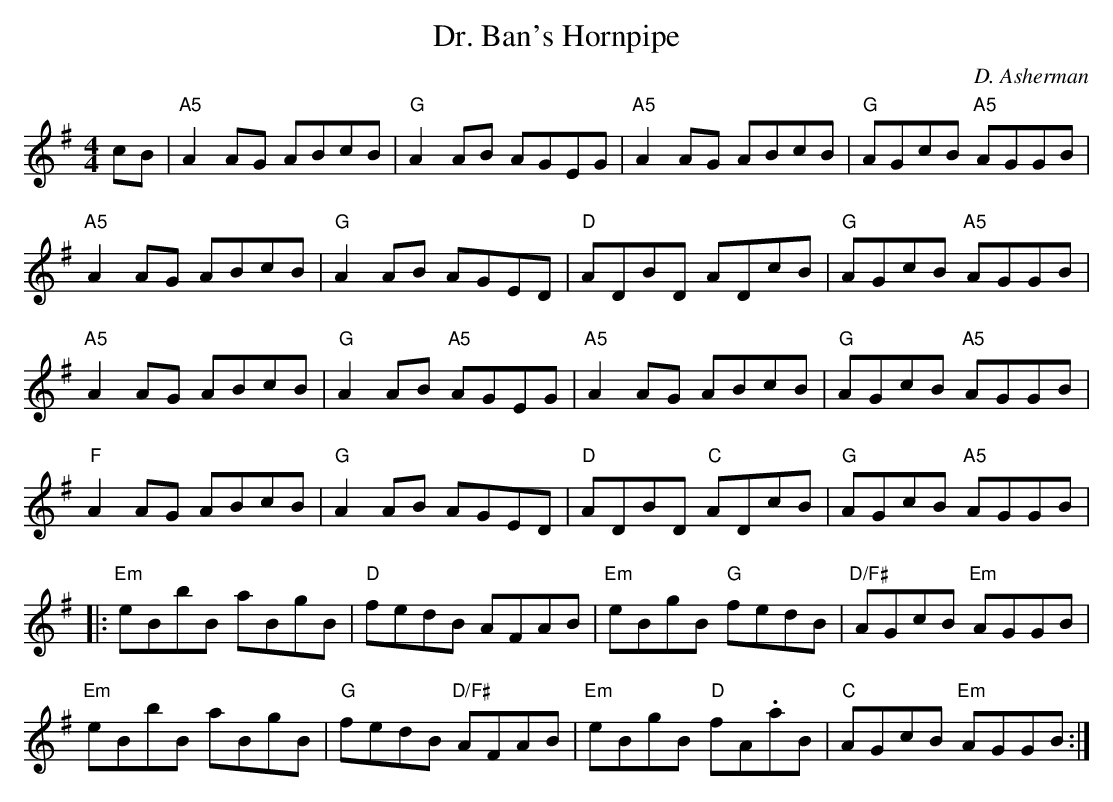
X:1
T:Dr. Ban's Hornpipe
M:4/4
L:1/8
C:D. Asherman
K:G
cB|"A5"A2 AG ABcB|"G"A2 AB AGEG|"A5"A2 AG ABcB|"G"AGcB "A5"AGGB|
"A5"A2 AG ABcB|"G"A2 AB AGED|"D"ADBD ADcB|"G"AGcB "A5"AGGB|
"A5"A2 AG ABcB|"G"A2 AB "A5"AGEG|"A5"A2 AG ABcB|"G"AGcB "A5"AGGB|
"F"A2 AG ABcB|"G"A2 AB AGED|"D"ADBD "C"ADcB|"G"AGcB "A5"AGGB|
|:"Em"eBbB aBgB|"D"fedB AFAB|"Em"eBgB "G"fedB|"D/F#"AGcB "Em"AGGB|
"Em"eBbB aBgB|"G"fedB "D/F#"AFAB|"Em"eBgB "D"fA.aB|"C"AGcB "Em"AGGB:|
